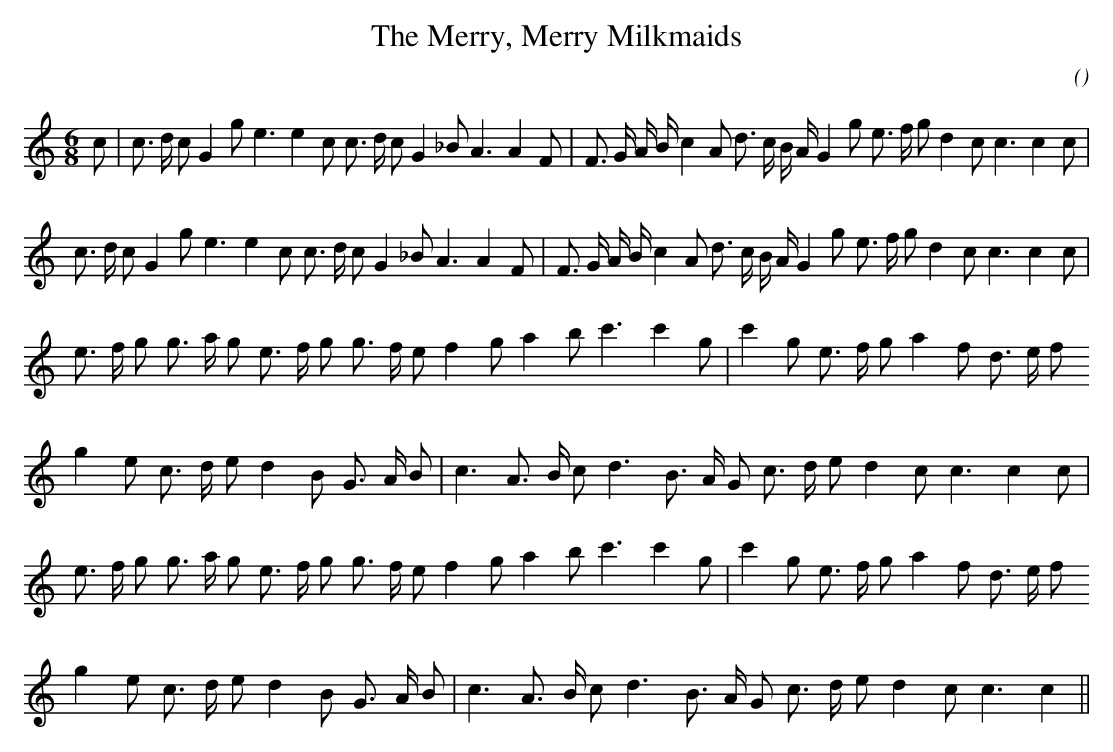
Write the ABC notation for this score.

X:1
T: The Merry, Merry Milkmaids
C:
O:
M:6/8
K:C
K:C
M:6/8
L:1/16
c2 |c3 d c2 G4 g2 e6e4 c2 c3 d c2 G4 _B2 A6A4 F2 |F3 G A B c4 A2 d3 c B A G4 g2 e3 f g2 d4 c2 c6c4 c2 |
c3 d c2 G4 g2 e6e4 c2 c3 d c2 G4 _B2 A6A4 F2 |F3 G A B c4 A2 d3 c B A G4 g2 e3 f g2 d4 c2 c6c4 c2 |
e3 f g2 g3 a g2 e3 f g2 g3 f e2 f4 g2 a4 b2 c'6c'4 g2 |c'4 g2 e3 f g2 a4 f2 d3 e f2
g4 e2 c3 d e2 d4 B2 G3 A B2 |c6 A3 B c2 d6 B3 A G2 c3 d e2 d4 c2 c6c4 c2 |
e3 f g2 g3 a g2 e3 f g2 g3 f e2 f4 g2 a4 b2 c'6c'4 g2 |c'4 g2 e3 f g2 a4 f2 d3 e f2
g4 e2 c3 d e2 d4 B2 G3 A B2 |c6 A3 B c2 d6 B3 A G2 c3 d e2 d4 c2 c6c4 ||
